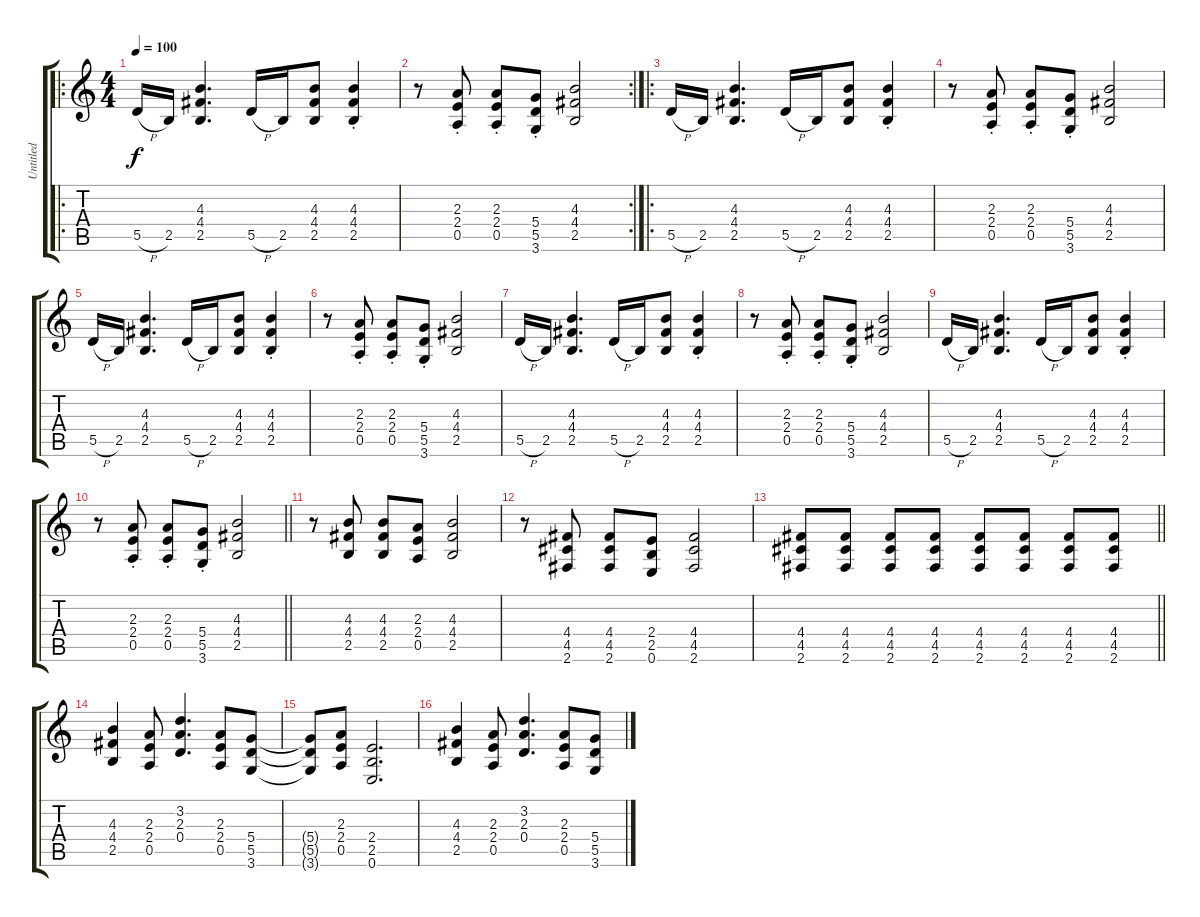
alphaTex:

\track ("Untitled" "Untitled") {instrument distortionguitar}
\staff {score tabs}
\tuning (E4 B3 G3 D3 A2 E2) {hide}
\ro
\ts (4 4)
\tempo 100
\clef g2
\ks c
5.5{h}.16{dy f instrument distortionguitar} 2.5.16 (4.3 4.4 2.5).4{d} 5.5{h}.16 2.5.16 (4.3 4.4 2.5).8 (4.3{st} 4.4{st} 2.5{st}).4 |
\rc 2
r.8 (2.3{st} 2.4{st} 0.5{st}).8 (2.3{st} 2.4{st} 0.5{st}).8 (5.4{st} 5.5{st} 3.6{st}).8 (4.3 4.4 2.5).2 |
\ro
5.5{h}.16 2.5.16 (4.3 4.4 2.5).4{d} 5.5{h}.16 2.5.16 (4.3 4.4 2.5).8 (4.3{st} 4.4{st} 2.5{st}).4 |
r.8 (2.3{st} 2.4{st} 0.5{st}).8 (2.3{st} 2.4{st} 0.5{st}).8 (5.4{st} 5.5{st} 3.6{st}).8 (4.3 4.4 2.5).2 |
5.5{h}.16 2.5.16 (4.3 4.4 2.5).4{d} 5.5{h}.16 2.5.16 (4.3 4.4 2.5).8 (4.3{st} 4.4{st} 2.5{st}).4 |
r.8 (2.3{st} 2.4{st} 0.5{st}).8 (2.3{st} 2.4{st} 0.5{st}).8 (5.4{st} 5.5{st} 3.6{st}).8 (4.3 4.4 2.5).2 |
5.5{h}.16 2.5.16 (4.3 4.4 2.5).4{d} 5.5{h}.16 2.5.16 (4.3 4.4 2.5).8 (4.3{st} 4.4{st} 2.5{st}).4 |
r.8 (2.3{st} 2.4{st} 0.5{st}).8 (2.3{st} 2.4{st} 0.5{st}).8 (5.4{st} 5.5{st} 3.6{st}).8 (4.3 4.4 2.5).2 |
5.5{h}.16 2.5.16 (4.3 4.4 2.5).4{d} 5.5{h}.16 2.5.16 (4.3 4.4 2.5).8 (4.3{st} 4.4{st} 2.5{st}).4 |
\barLineRight lightlight
r.8 (2.3{st} 2.4{st} 0.5{st}).8 (2.3{st} 2.4{st} 0.5{st}).8 (5.4{st} 5.5{st} 3.6{st}).8 (4.3 4.4 2.5).2 |
r.8 (4.3 4.4 2.5).8 (4.3 4.4 2.5).8 (2.3 2.4 0.5).8 (4.3 4.4 2.5).2 |
r.8 (4.4 4.5 2.6).8 (4.4 4.5 2.6).8 (2.4 2.5 0.6).8 (4.4 4.5 2.6).2 |
\barLineRight lightlight
(4.4 4.5 2.6).8 (4.4 4.5 2.6).8 (4.4 4.5 2.6).8 (4.4 4.5 2.6).8 (4.4 4.5 2.6).8 (4.4 4.5 2.6).8 (4.4 4.5 2.6).8 (4.4 4.5 2.6).8 |
(4.3 4.4 2.5).4 (2.3 2.4 0.5).8 (3.2 2.3 0.4).4{d} (2.3 2.4 0.5).8 (5.4 5.5 3.6).8 |
(5.4{t} 5.5{t} 3.6{t}).8 (2.3 2.4 0.5).8 (2.4 2.5 0.6).2{d} |
(4.3 4.4 2.5).4 (2.3 2.4 0.5).8 (3.2 2.3 0.4).4{d} (2.3 2.4 0.5).8 (5.4 5.5 3.6).8
